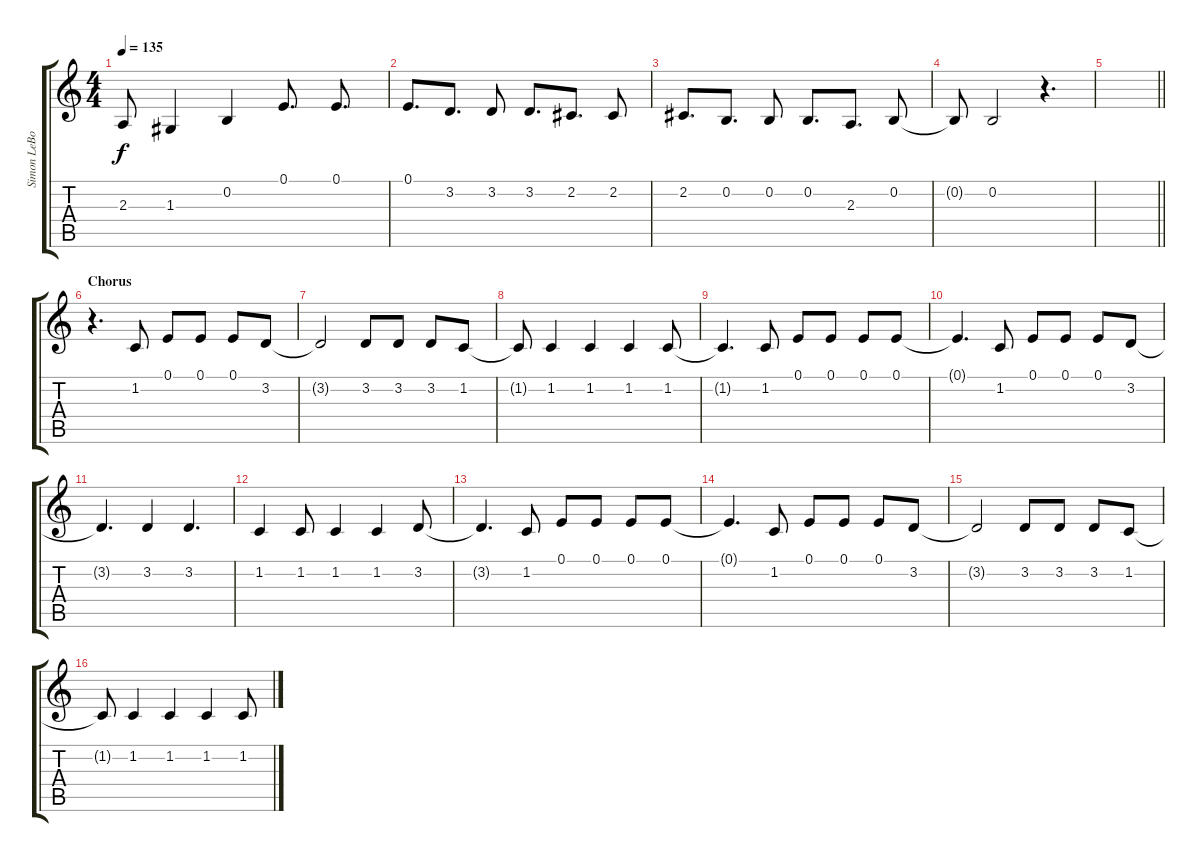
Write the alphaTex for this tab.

\track ("Simon LeBon" "Simon LeBo") {instrument harmonica}
\staff {score tabs}
\tuning (E4 B3 G3 D3 A2 E2) {hide}
\ts (4 4)
\tempo 135
\clef g2
\ks c
2.3.8{dy f} 1.3.4 0.2.4 0.1.8{d} 0.1.8{d} |
0.1.8{d} 3.2.8{d} 3.2.8 3.2.8{d} 2.2.8{d} 2.2.8 |
2.2.8{d} 0.2.8{d} 0.2.8 0.2.8{d} 2.3.8{d} 0.2.8 |
0.2{t}.8 0.2.2 r.4{d} |
\barLineRight lightlight
|
\section ("" "Chorus")
r.4{d} 1.2.8 0.1.8 0.1.8 0.1.8 3.2.8 |
3.2{t}.2 3.2.8 3.2.8 3.2.8 1.2.8 |
1.2{t}.8 1.2.4 1.2.4 1.2.4 1.2.8 |
1.2{t}.4{d} 1.2.8 0.1.8 0.1.8 0.1.8 0.1.8 |
0.1{t}.4{d} 1.2.8 0.1.8 0.1.8 0.1.8 3.2.8 |
3.2{t}.4{d} 3.2.4 3.2.4{d} |
1.2.4 1.2.8 1.2.4 1.2.4 3.2.8 |
3.2{t}.4{d} 1.2.8 0.1.8 0.1.8 0.1.8 0.1.8 |
0.1{t}.4{d} 1.2.8 0.1.8 0.1.8 0.1.8 3.2.8 |
3.2{t}.2 3.2.8 3.2.8 3.2.8 1.2.8 |
1.2{t}.8 1.2.4 1.2.4 1.2.4 1.2.8
